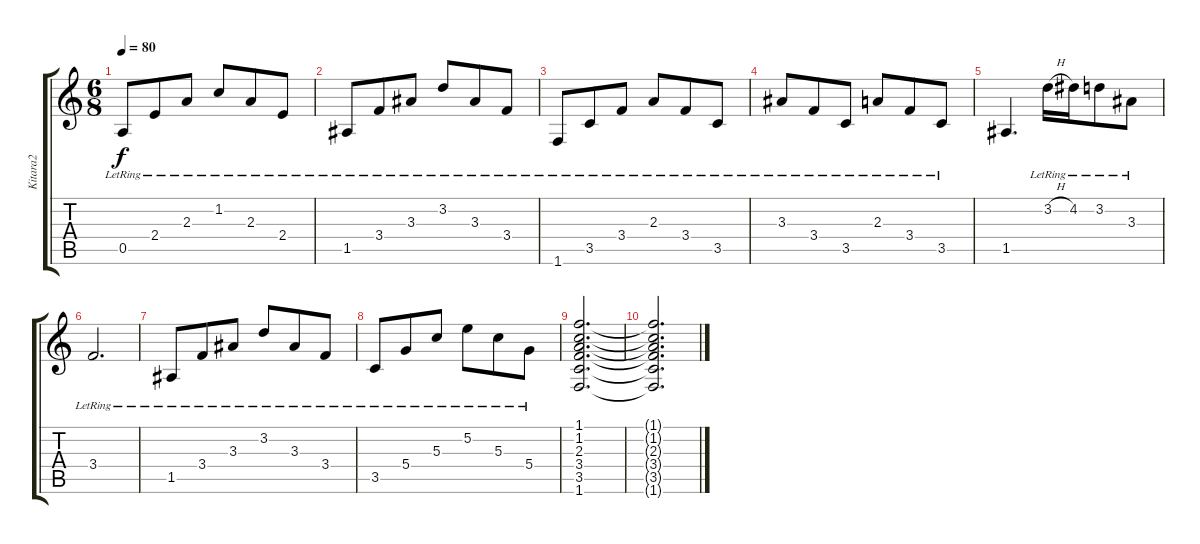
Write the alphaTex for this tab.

\track ("Kitara2" "Kitara2") {instrument electricguitarclean}
\staff {score tabs}
\tuning (E4 B3 G3 D3 A2 E2) {hide}
\ts (6 8)
\tempo 80
\clef g2
\ks c
0.5{lr}.8{dy f} 2.4{lr}.8 2.3{lr}.8 1.2{lr}.8 2.3{lr}.8 2.4{lr}.8 |
1.5{lr}.8 3.4{lr}.8 3.3{lr}.8 3.2{lr}.8 3.3{lr}.8 3.4{lr}.8 |
1.6{lr}.8 3.5{lr}.8 3.4{lr}.8 2.3{lr}.8 3.4{lr}.8 3.5{lr}.8 |
3.3{lr}.8 3.4{lr}.8 3.5{lr}.8 2.3{lr}.8 3.4{lr}.8 3.5{lr}.8 |
1.5.4{d} 3.2{h lr}.16 4.2{lr}.16 3.2{lr}.8 3.3{lr}.8 |
3.4{lr}.2{d} |
1.5{lr}.8 3.4{lr}.8 3.3{lr}.8 3.2{lr}.8 3.3{lr}.8 3.4{lr}.8 |
3.5{lr}.8 5.4{lr}.8 5.3{lr}.8 5.2{lr}.8 5.3{lr}.8 5.4{lr}.8 |
(1.1 1.2 2.3 3.4 3.5 1.6).2{d} |
(1.1{t} 1.2{t} 2.3{t} 3.4{t} 3.5{t} 1.6{t}).2{d}
